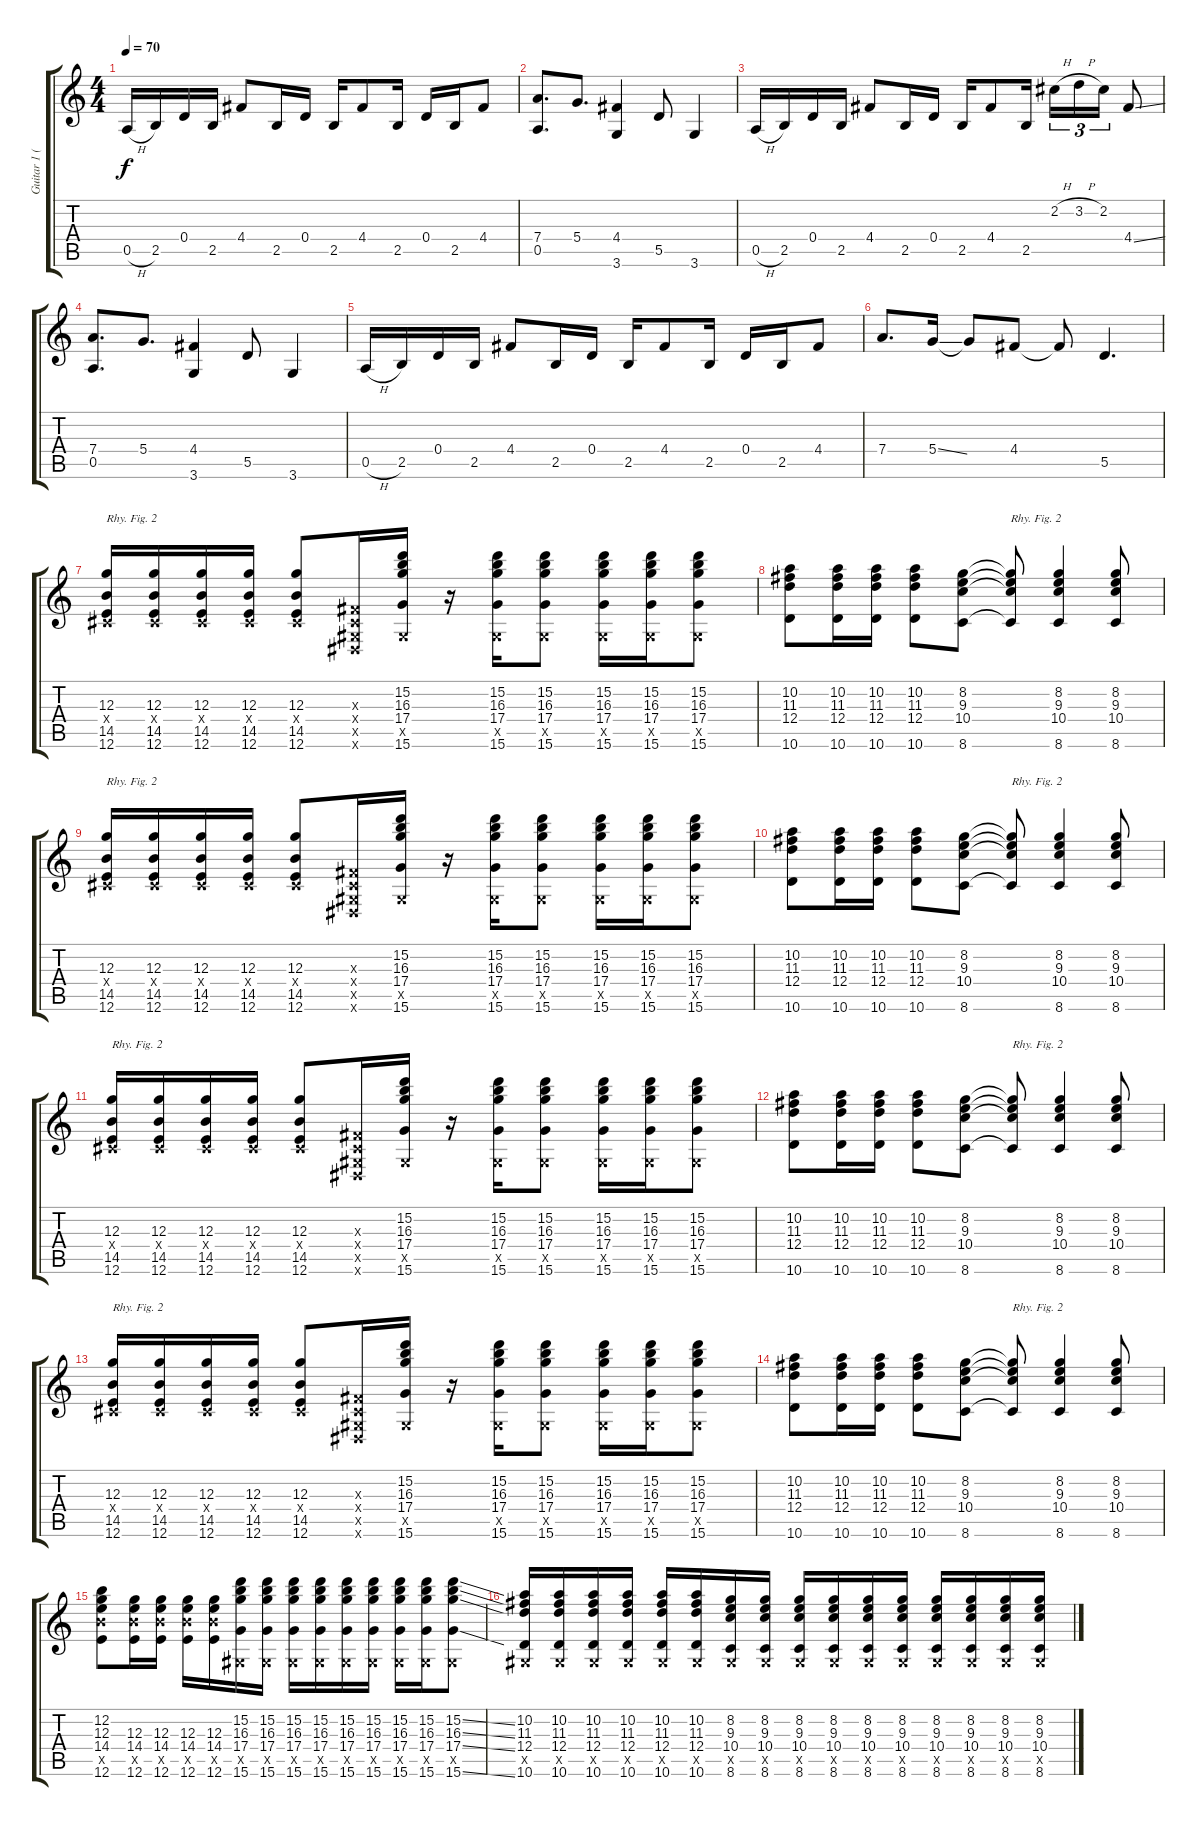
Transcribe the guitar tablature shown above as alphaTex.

\track ("Guitar 1 (Acoustic)" "Guitar 1 (") {instrument acousticguitarsteel}
\staff {score tabs}
\tuning (E4 B3 G3 D3 A2 E2) {hide}
\ts (4 4)
\tempo 70
\clef g2
\ks c
0.5{h}.16{dy f} 2.5.16 0.4.16 2.5.16 4.4.8 2.5.16 0.4.16 2.5.16 4.4.8 2.5.16 0.4.16 2.5.16 4.4.8 |
(7.4 0.5).8{d} 5.4.8{d} (4.4 3.6).4 5.5.8 3.6.4 |
0.5{h}.16 2.5.16 0.4.16 2.5.16 4.4.8 2.5.16 0.4.16 2.5.16 4.4.8 2.5.16 2.2{h}.16{tu (3 2)} 3.2{h}.16{tu (3 2)} 2.2.16{tu (3 2)} 4.4{ss}.8 |
(7.4 0.5).8{d} 5.4.8{d} (4.4 3.6).4 5.5.8 3.6.4 |
0.5{h}.16 2.5.16 0.4.16 2.5.16 4.4.8 2.5.16 0.4.16 2.5.16 4.4.8 2.5.16 0.4.16 2.5.16 4.4.8 |
7.4.8{d} 5.4{ss}.16 5.4{t}.8 4.4.8 4.4{t}.8 5.5.4{d} |
(12.3 -1.4{x} 14.5 12.6).16{txt "Rhy. Fig. 2"} (12.3 -1.4{x} 14.5 12.6).16 (12.3 -1.4{x} 14.5 12.6).16 (12.3 -1.4{x} 14.5 12.6).16 (12.3 -1.4{x} 14.5 12.6).8 (-1.3{x} -1.4{x} -1.5{x} -1.6{x}).16 (15.2 16.3 17.4 -1.5{x} 15.6).16 r.16 (15.2 16.3 17.4 -1.5{x} 15.6).16 (15.2 16.3 17.4 -1.5{x} 15.6).8 (15.2 16.3 17.4 -1.5{x} 15.6).16 (15.2 16.3 17.4 -1.5{x} 15.6).16 (15.2 16.3 17.4 -1.5{x} 15.6).8 |
(10.2 11.3 12.4 10.6).8 (10.2 11.3 12.4 10.6).16 (10.2 11.3 12.4 10.6).16 (10.2 11.3 12.4 10.6).8 (8.2 9.3 10.4 8.6).8 (8.2{t} 9.3{t} 10.4{t} 8.6{t}).8{txt "Rhy. Fig. 2"} (8.2 9.3 10.4 8.6).4 (8.2 9.3 10.4 8.6).8 |
(12.3 -1.4{x} 14.5 12.6).16{txt "Rhy. Fig. 2"} (12.3 -1.4{x} 14.5 12.6).16 (12.3 -1.4{x} 14.5 12.6).16 (12.3 -1.4{x} 14.5 12.6).16 (12.3 -1.4{x} 14.5 12.6).8 (-1.3{x} -1.4{x} -1.5{x} -1.6{x}).16 (15.2 16.3 17.4 -1.5{x} 15.6).16 r.16 (15.2 16.3 17.4 -1.5{x} 15.6).16 (15.2 16.3 17.4 -1.5{x} 15.6).8 (15.2 16.3 17.4 -1.5{x} 15.6).16 (15.2 16.3 17.4 -1.5{x} 15.6).16 (15.2 16.3 17.4 -1.5{x} 15.6).8 |
(10.2 11.3 12.4 10.6).8 (10.2 11.3 12.4 10.6).16 (10.2 11.3 12.4 10.6).16 (10.2 11.3 12.4 10.6).8 (8.2 9.3 10.4 8.6).8 (8.2{t} 9.3{t} 10.4{t} 8.6{t}).8{txt "Rhy. Fig. 2"} (8.2 9.3 10.4 8.6).4 (8.2 9.3 10.4 8.6).8 |
(12.3 -1.4{x} 14.5 12.6).16{txt "Rhy. Fig. 2"} (12.3 -1.4{x} 14.5 12.6).16 (12.3 -1.4{x} 14.5 12.6).16 (12.3 -1.4{x} 14.5 12.6).16 (12.3 -1.4{x} 14.5 12.6).8 (-1.3{x} -1.4{x} -1.5{x} -1.6{x}).16 (15.2 16.3 17.4 -1.5{x} 15.6).16 r.16 (15.2 16.3 17.4 -1.5{x} 15.6).16 (15.2 16.3 17.4 -1.5{x} 15.6).8 (15.2 16.3 17.4 -1.5{x} 15.6).16 (15.2 16.3 17.4 -1.5{x} 15.6).16 (15.2 16.3 17.4 -1.5{x} 15.6).8 |
(10.2 11.3 12.4 10.6).8 (10.2 11.3 12.4 10.6).16 (10.2 11.3 12.4 10.6).16 (10.2 11.3 12.4 10.6).8 (8.2 9.3 10.4 8.6).8 (8.2{t} 9.3{t} 10.4{t} 8.6{t}).8{txt "Rhy. Fig. 2"} (8.2 9.3 10.4 8.6).4 (8.2 9.3 10.4 8.6).8 |
(12.3 -1.4{x} 14.5 12.6).16{txt "Rhy. Fig. 2"} (12.3 -1.4{x} 14.5 12.6).16 (12.3 -1.4{x} 14.5 12.6).16 (12.3 -1.4{x} 14.5 12.6).16 (12.3 -1.4{x} 14.5 12.6).8 (-1.3{x} -1.4{x} -1.5{x} -1.6{x}).16 (15.2 16.3 17.4 -1.5{x} 15.6).16 r.16 (15.2 16.3 17.4 -1.5{x} 15.6).16 (15.2 16.3 17.4 -1.5{x} 15.6).8 (15.2 16.3 17.4 -1.5{x} 15.6).16 (15.2 16.3 17.4 -1.5{x} 15.6).16 (15.2 16.3 17.4 -1.5{x} 15.6).8 |
(10.2 11.3 12.4 10.6).8 (10.2 11.3 12.4 10.6).16 (10.2 11.3 12.4 10.6).16 (10.2 11.3 12.4 10.6).8 (8.2 9.3 10.4 8.6).8 (8.2{t} 9.3{t} 10.4{t} 8.6{t}).8{txt "Rhy. Fig. 2"} (8.2 9.3 10.4 8.6).4 (8.2 9.3 10.4 8.6).8 |
(12.2 12.3 14.4 14.5{x} 12.6).8 (12.3 14.4 14.5{x} 12.6).16 (12.3 14.4 14.5{x} 12.6).16 (12.3 14.4 14.5{x} 12.6).16 (12.3 14.4 14.5{x} 12.6).16 (15.2 16.3 17.4 -1.5{x} 15.6).16 (15.2 16.3 17.4 -1.5{x} 15.6).16 (15.2 16.3 17.4 -1.5{x} 15.6).16 (15.2 16.3 17.4 -1.5{x} 15.6).16 (15.2 16.3 17.4 -1.5{x} 15.6).16 (15.2 16.3 17.4 -1.5{x} 15.6).16 (15.2 16.3 17.4 -1.5{x} 15.6).16 (15.2 16.3 17.4 -1.5{x} 15.6).16 (15.2{ss} 16.3{ss} 17.4{ss} -1.5{x} 15.6{ss}).8 |
(10.2 11.3 12.4 -1.5{x} 10.6).16 (10.2 11.3 12.4 -1.5{x} 10.6).16 (10.2 11.3 12.4 -1.5{x} 10.6).16 (10.2 11.3 12.4 -1.5{x} 10.6).16 (10.2 11.3 12.4 -1.5{x} 10.6).16 (10.2 11.3 12.4 -1.5{x} 10.6).16 (8.2 9.3 10.4 -1.5{x} 8.6).16 (8.2 9.3 10.4 -1.5{x} 8.6).16 (8.2 9.3 10.4 -1.5{x} 8.6).16 (8.2 9.3 10.4 -1.5{x} 8.6).16 (8.2 9.3 10.4 -1.5{x} 8.6).16 (8.2 9.3 10.4 -1.5{x} 8.6).16 (8.2 9.3 10.4 -1.5{x} 8.6).16 (8.2 9.3 10.4 -1.5{x} 8.6).16 (8.2 9.3 10.4 -1.5{x} 8.6).16 (8.2 9.3 10.4 -1.5{x} 8.6).16
